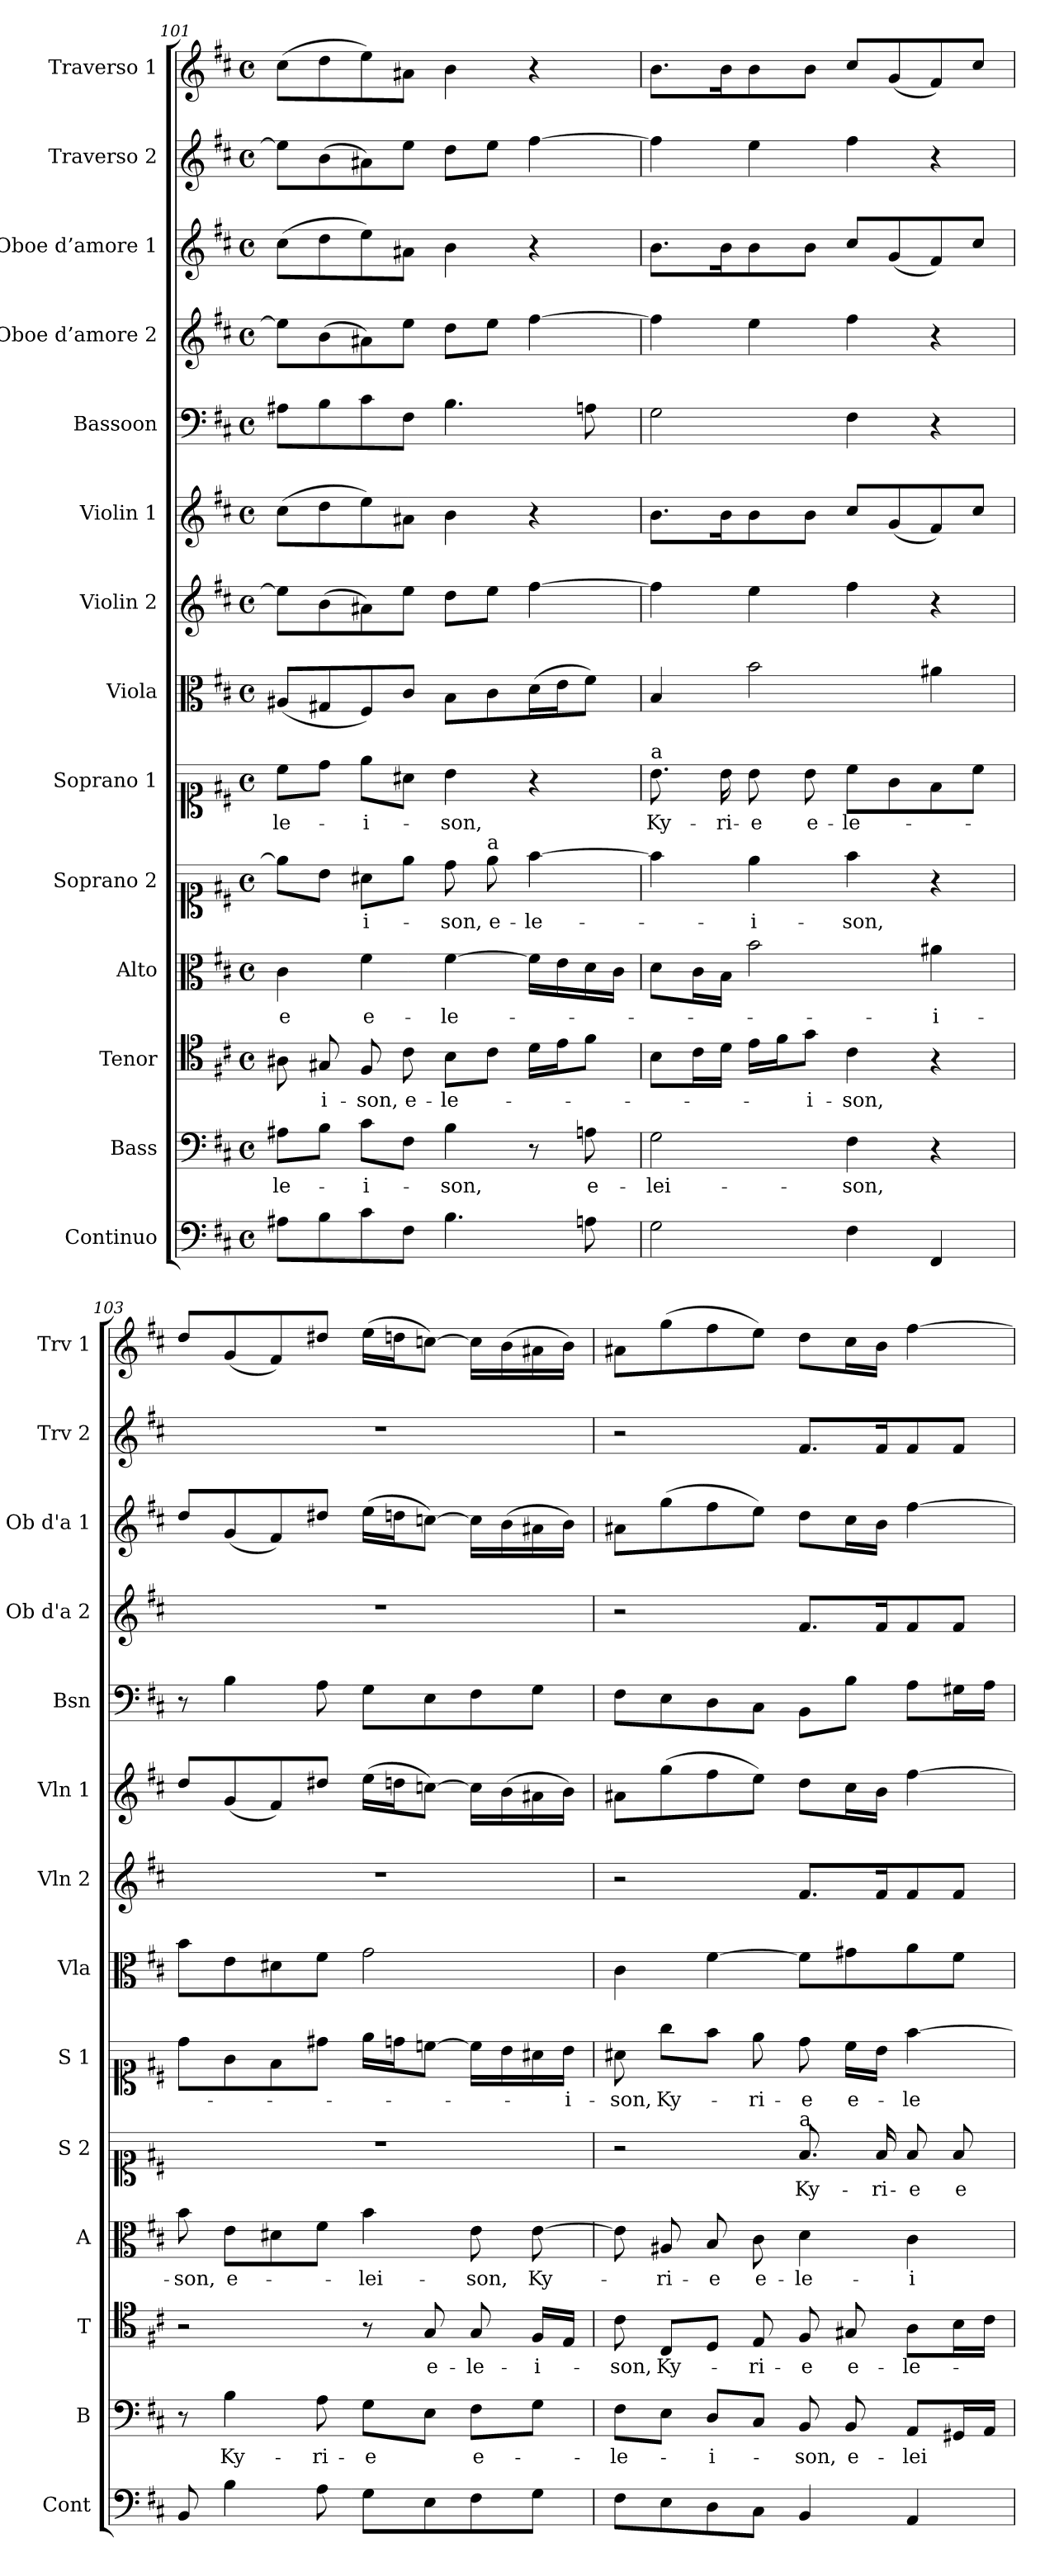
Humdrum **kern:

**kern	**kern	**text	**kern	**text	**kern	**text	**kern	**text	**kern	**text	**kern	**kern	**kern	**kern	**kern	**kern	**kern	**kern
*part14	*part13	*part13	*part12	*part12	*part11	*part11	*part10	*part10	*part9	*part9	*part8	*part7	*part6	*part5	*part4	*part3	*part2	*part1
*staff14	*staff13	*staff13	*staff12	*staff12	*staff11	*staff11	*staff10	*staff10	*staff9	*staff9	*staff8	*staff7	*staff6	*staff5	*staff4	*staff3	*staff2	*staff1
*I"Continuo	*I"Bass	*	*I"Tenor	*	*I"Alto	*	*I"Soprano 2	*	*I"Soprano 1	*	*I"Viola	*I"Violin 2	*I"Violin 1	*I"Bassoon	*I"Oboe d’amore 2	*I"Oboe d’amore 1	*I"Traverso 2	*I"Traverso 1
*I'Cont	*I'B	*	*I'T	*	*I'A	*	*I'S 2	*	*I'S 1	*	*I'Vla	*I'Vln 2	*I'Vln 1	*I'Bsn	*I'Ob d'a 2	*I'Ob d'a 1	*I'Trv 2	*I'Trv 1
*clefF4	*clefF4	*	*clefC4	*	*clefC3	*	*clefC1	*	*clefC1	*	*clefC3	*clefG2	*clefG2	*clefF4	*clefG2	*clefG2	*clefG2	*clefG2
*k[f#c#]	*k[f#c#]	*	*k[f#c#]	*	*k[f#c#]	*	*k[f#c#]	*	*k[f#c#]	*	*k[f#c#]	*k[f#c#]	*k[f#c#]	*k[f#c#]	*k[f#c#]	*k[f#c#]	*k[f#c#]	*k[f#c#]
*M4/4	*M4/4	*	*M4/4	*	*M4/4	*	*M4/4	*	*M4/4	*	*M4/4	*M4/4	*M4/4	*M4/4	*M4/4	*M4/4	*M4/4	*M4/4
*met(c)	*met(c)	*	*met(c)	*	*met(c)	*	*met(c)	*	*met(c)	*	*met(c)	*met(c)	*met(c)	*met(c)	*met(c)	*met(c)	*met(c)	*met(c)
=101	=101	=101	=101	=101	=101	=101	=101	=101	=101	=101	=101	=101	=101	=101	=101	=101	=101	=101
!	!	!LO:LY:b	!	!	!	!LO:LY:b	!	!	!	!LO:LY:b	!	!	!	!	!	!	!	!
8A#X\L	8A#X\L	-le-	8A#X\	.	4c#\	-e	8ee\L]	.	8cc#\L	-le-	(8A#X/L	8ee\L]	(8cc#\L	8A#X\L	8ee\L]	(8cc#\L	8ee\L]	(8cc#\L
!	!	!	!	!LO:LY:b	!	!	!	!	!	!	!	!	!	!	!	!	!	!
8B\	8B\J	.	8G#X/	-i-	.	.	8b\J	.	8dd\J	.	8G#X/	(8b\	8dd\	8B\	(8b\	8dd\	(8b\	8dd\
!	!	!LO:LY:b	!	!LO:LY:b	!	!LO:LY:b	!	!LO:LY:b	!	!LO:LY:b	!	!	!	!	!	!	!	!
8c#\	8c#\L	-i-	8F#/	-son,	4f#\	e-	8a#X\L	-i-	8ee\L	-i-	8F#/)	8a#X\)	8ee\)	8c#\	8a#X\)	8ee\)	8a#X\)	8ee\)
!	!	!	!	!LO:LY:b	!	!	!	!	!	!	!	!	!	!	!	!	!	!
8F#\J	8F#\J	.	8c#\	e-	.	.	8ee\J	.	8a#X\J	.	8c#/J	8ee\J	8a#X\J	8F#\J	8ee\J	8a#X\J	8ee\J	8a#X\J
!	!	!LO:LY:b	!	!LO:LY:b	!	!LO:LY:b	!	!LO:LY:b	!	!LO:LY:b	!	!	!	!	!	!	!	!
4.B\	4B\	-son,	8B\L	-le-	[4f#\	-le-	8dd\	-son,	4b\	-son,	8B\L	8dd\L	4b\	4.B\	8dd\L	4b\	8dd\L	4b\
!	!	!	!	!	!	!	!LO:TX:a:t=a	!	!	!	!	!	!	!	!	!	!	!
!	!	!	!	!	!	!	!	!LO:LY:b	!	!	!	!	!	!	!	!	!	!
.	.	.	8c#\J	.	.	.	8ee\	e-	.	.	8c#\	8ee\J	.	.	8ee\J	.	8ee\J	.
!	!	!	!	!	!	!	!	!LO:LY:b	!	!	!	!	!	!	!	!	!	!
.	8r	.	16d\LL	.	16f#\LL]	.	[4ff#\	-le-	4r	.	(16d\L	[4ff#\	4r	.	[4ff#\	4r	[4ff#\	4r
.	.	.	16e\J	.	16e\	.	.	.	.	.	16e\J	.	.	.	.	.	.	.
!	!	!LO:LY:b	!	!	!	!	!	!	!	!	!	!	!	!	!	!	!	!
8An\	8An\	e-	8f#\J	.	16d\	.	.	.	.	.	8f#\J)	.	.	8An\	.	.	.	.
.	.	.	.	.	16c#\JJ	.	.	.	.	.	.	.	.	.	.	.	.	.
=102	=102	=102	=102	=102	=102	=102	=102	=102	=102	=102	=102	=102	=102	=102	=102	=102	=102	=102
!	!	!	!	!	!	!	!	!	!LO:TX:a:t=a	!	!	!	!	!	!	!	!	!
!	!	!LO:LY:b	!	!	!	!	!	!	!	!LO:LY:b	!	!	!	!	!	!	!	!
2G\	2G\	-lei-	8B\L	.	8d\L	.	4ff#\]	.	8.b\	Ky-	4B/	4ff#\]	8.b\L	2G\	4ff#\]	8.b\L	4ff#\]	8.b\L
.	.	.	16c#\L	.	16c#\L	.	.	.	.	.	.	.	.	.	.	.	.	.
!	!	!	!	!	!	!	!	!	!	!LO:LY:b	!	!	!	!	!	!	!	!
.	.	.	16d\JJ	.	16B\JJ	.	.	.	16b\	-ri-	.	.	16b\K	.	.	16b\K	.	16b\K
!	!	!	!	!	!	!	!	!LO:LY:b	!	!LO:LY:b	!	!	!	!	!	!	!	!
.	.	.	16e\LL	.	2b\	.	4ee\	-i-	8b\	-e	2b\	4ee\	8b\	.	4ee\	8b\	4ee\	8b\
.	.	.	16f#\J	.	.	.	.	.	.	.	.	.	.	.	.	.	.	.
!	!	!	!	!LO:LY:b	!	!	!	!	!	!LO:LY:b	!	!	!	!	!	!	!	!
.	.	.	8g\J	-i-	.	.	.	.	8b\	e-	.	.	8b\J	.	.	8b\J	.	8b\J
!	!	!LO:LY:b	!	!LO:LY:b	!	!	!	!LO:LY:b	!	!LO:LY:b	!	!	!	!	!	!	!	!
4F#\	4F#\	-son,	4c#\	-son,	.	.	4ff#\	-son,	8cc#\L	-le-	.	4ff#\	8cc#/L	4F#\	4ff#\	8cc#/L	4ff#\	8cc#/L
.	.	.	.	.	.	.	.	.	8g\	.	.	.	(8g/	.	.	(8g/	.	(8g/
!	!	!	!	!	!	!LO:LY:b	!	!	!	!	!	!	!	!	!	!	!	!
4FF#/	4r	.	4r	.	4a#X\	-i-	4r	.	8f#\	.	4a#X\	4r	8f#/)	4r	4r	8f#/)	4r	8f#/)
.	.	.	.	.	.	.	.	.	8cc#\J	.	.	.	8cc#/J	.	.	8cc#/J	.	8cc#/J
=103	=103	=103	=103	=103	=103	=103	=103	=103	=103	=103	=103	=103	=103	=103	=103	=103	=103	=103
!	!	!	!	!	!	!LO:LY:b	!	!	!	!	!	!	!	!	!	!	!	!
8BB/	8r	.	2r	.	8b\	-son,	1r	.	8dd\L	.	8b\L	1r	8dd/L	8r	1r	8dd/L	1r	8dd/L
!	!	!LO:LY:b	!	!	!	!LO:LY:b	!	!	!	!	!	!	!	!	!	!	!	!
4B\	4B\	Ky-	.	.	8e\L	e-	.	.	8g\	.	8e\	.	(8g/	4B\	.	(8g/	.	(8g/
.	.	.	.	.	8d#X\	.	.	.	8f#\	.	8d#X\	.	8f#/)	.	.	8f#/)	.	8f#/)
!	!	!LO:LY:b	!	!	!	!	!	!	!	!	!	!	!	!	!	!	!	!
8A\	8A\	-ri-	.	.	8f#\J	.	.	.	8dd#X\J	.	8f#\J	.	8dd#X/J	8A\	.	8dd#X/J	.	8dd#X/J
!	!	!LO:LY:b	!	!	!	!LO:LY:b	!	!	!	!	!	!	!	!	!	!	!	!
8G\L	8G\L	-e	8r	.	4b\	-lei-	.	.	16ee\LL	.	2g\	.	(16ee\LL	8G\L	.	(16ee\LL	.	(16ee\LL
.	.	.	.	.	.	.	.	.	16ddn\J	.	.	.	16ddn\J	.	.	16ddn\J	.	16ddn\J
!	!	!	!	!LO:LY:b	!	!	!	!	!	!	!	!	!	!	!	!	!	!
8E\	8E\J	.	8G/	e-	.	.	.	.	[8ccn\J	.	.	.	[8ccn\J)	8E\	.	[8ccn\J)	.	[8ccn\J)
!	!	!LO:LY:b	!	!LO:LY:b	!	!LO:LY:b	!	!	!	!	!	!	!	!	!	!	!	!
8F#\	8F#\L	e-	8G/	-le-	8e\	-son,	.	.	16cc\LL]	.	.	.	16cc\LL]	8F#\	.	16cc\LL]	.	16cc\LL]
.	.	.	.	.	.	.	.	.	16b\	.	.	.	(16b\	.	.	(16b\	.	(16b\
!	!	!	!	!LO:LY:b	!	!LO:LY:b	!	!	!	!	!	!	!	!	!	!	!	!
8G\J	8G\J	.	16F#/LL	-i-	[8e\	Ky-	.	.	16a#X\	.	.	.	16a#X\	8G\J	.	16a#X\	.	16a#X\
!	!	!	!	!	!	!	!	!	!	!LO:LY:b	!	!	!	!	!	!	!	!
.	.	.	16E/JJ	.	.	.	.	.	16b\JJ	-i-	.	.	16b\JJ)	.	.	16b\JJ)	.	16b\JJ)
!!LO:PB:g=z
=104	=104	=104	=104	=104	=104	=104	=104	=104	=104	=104	=104	=104	=104	=104	=104	=104	=104	=104
!	!	!LO:LY:b	!	!LO:LY:b	!	!	!	!	!	!LO:LY:b	!	!	!	!	!	!	!	!
8F#\L	8F#\L	-le-	8c#\	-son,	8e\]	.	2r	.	8a#X\	-son,	4c#\	2r	8a#X\L	8F#\L	2r	8a#X\L	2r	8a#X\L
!	!	!	!	!LO:LY:b	!	!LO:LY:b	!	!	!	!LO:LY:b	!	!	!	!	!	!	!	!
8E\	8E\J	.	8C#/L	Ky-	8A#X/	-ri-	.	.	8gg\L	Ky-	.	.	(8gg\	8E\	.	(8gg\	.	(8gg\
!	!	!LO:LY:b	!	!	!	!LO:LY:b	!	!	!	!	!	!	!	!	!	!	!	!
8D\	8D/L	-i-	8D/J	.	8B/	-e	.	.	8ff#\J	.	[4f#\	.	8ff#\	8D\	.	8ff#\	.	8ff#\
!	!	!	!	!LO:LY:b	!	!LO:LY:b	!	!	!	!LO:LY:b	!	!	!	!	!	!	!	!
8C#\J	8C#/J	.	8E/	-ri-	8c#\	e-	.	.	8ee\	-ri-	.	.	8ee\J)	8C#\J	.	8ee\J)	.	8ee\J)
!	!	!	!	!	!	!	!LO:TX:a:t=a	!	!	!	!	!	!	!	!	!	!	!
!	!	!LO:LY:b	!	!LO:LY:b	!	!LO:LY:b	!	!LO:LY:b	!	!LO:LY:b	!	!	!	!	!	!	!	!
4BB/	8BB/	-son,	8F#/	-e	4d\	-le-	8.f#/	Ky-	8dd\	-e	8f#\L]	8.f#/L	8dd\L	8BB\L	8.f#/L	8dd\L	8.f#/L	8dd\L
!	!	!LO:LY:b	!	!LO:LY:b	!	!	!	!	!	!LO:LY:b	!	!	!	!	!	!	!	!
.	8BB/	e-	8G#X/	e-	.	.	.	.	16cc#\LL	e-	8g#X\	.	16cc#\L	8B\J	.	16cc#\L	.	16cc#\L
!	!	!	!	!	!	!	!	!LO:LY:b	!	!	!	!	!	!	!	!	!	!
.	.	.	.	.	.	.	16f#/	-ri-	16b\JJ	.	.	16f#/K	16b\JJ	.	16f#/K	16b\JJ	16f#/K	16b\JJ
!	!	!LO:LY:b	!	!LO:LY:b	!	!LO:LY:b	!	!LO:LY:b	!	!LO:LY:b	!	!	!	!	!	!	!	!
4AA/	8AA/L	-lei	8A\L	-le-	4c#\	-i-	8f#/	-e	[4ff#\	-le-	8a\	8f#/	[4ff#\	8A\L	8f#/	[4ff#\	8f#/	[4ff#\
!	!	!	!	!	!	!	!	!LO:LY:b	!	!	!	!	!	!	!	!	!	!
.	16GG#X/L	.	16B\L	.	.	.	8f#/	e-	.	.	8f#\J	8f#/J	.	16G#X\L	8f#/J	.	8f#/J	.
.	16AA/JJ	.	16c#\JJ	.	.	.	.	.	.	.	.	.	.	16A\JJ	.	.	.	.
=	=	=	=	=	=	=	=	=	=	=	=	=	=	=	=	=	=	=
*-	*-	*-	*-	*-	*-	*-	*-	*-	*-	*-	*-	*-	*-	*-	*-	*-	*-	*-
